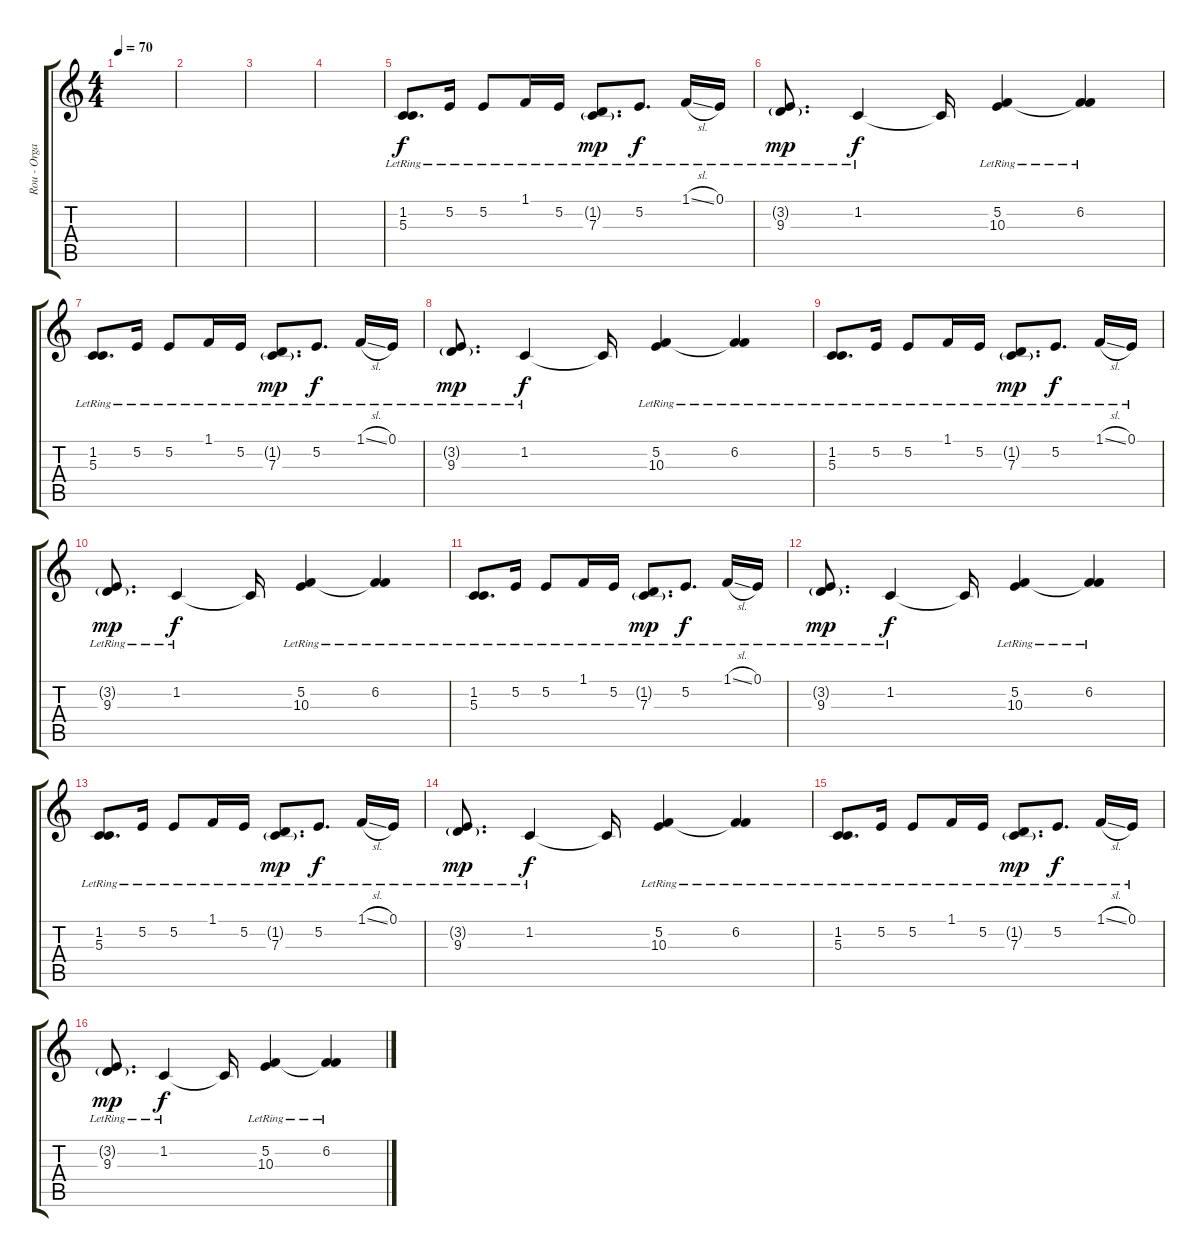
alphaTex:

\track ("Rou - Organ" "Rou - Orga") {instrument drawbarorgan}
\staff {score tabs}
\tuning (E4 B3 G3 D3 A2 E2) {hide}
\ts (4 4)
\tempo 70
\clef g2
\ks c
|
|
|
|
(1.2{lr} 5.3{lr}).8{d} 5.2{lr}.16 5.2{lr}.8 1.1{lr}.16 5.2{lr}.16 (1.2{g lr} 7.3{lr}).8{d dy mp} 5.2{lr}.8{d dy f} 1.1{sl lr}.16 0.1{lr}.16 |
(3.2{g lr} 9.3{lr}).8{d dy mp} 1.2{lr}.4{dy f} 1.2{t}.16 (5.2{lr} 10.3{lr}).4 (6.2{lr} 10.3{t}).4 |
(1.2{lr} 5.3{lr}).8{d} 5.2{lr}.16 5.2{lr}.8 1.1{lr}.16 5.2{lr}.16 (1.2{g lr} 7.3{lr}).8{d dy mp} 5.2{lr}.8{d dy f} 1.1{sl lr}.16 0.1{lr}.16 |
(3.2{g lr} 9.3{lr}).8{d dy mp} 1.2{lr}.4{dy f} 1.2{t}.16 (5.2{lr} 10.3{lr}).4 (6.2{lr} 10.3{t}).4 |
(1.2{lr} 5.3{lr}).8{d} 5.2{lr}.16 5.2{lr}.8 1.1{lr}.16 5.2{lr}.16 (1.2{g lr} 7.3{lr}).8{d dy mp} 5.2{lr}.8{d dy f} 1.1{sl lr}.16 0.1{lr}.16 |
(3.2{g lr} 9.3{lr}).8{d dy mp} 1.2{lr}.4{dy f} 1.2{t}.16 (5.2{lr} 10.3{lr}).4 (6.2{lr} 10.3{t}).4 |
(1.2{lr} 5.3{lr}).8{d} 5.2{lr}.16 5.2{lr}.8 1.1{lr}.16 5.2{lr}.16 (1.2{g lr} 7.3{lr}).8{d dy mp} 5.2{lr}.8{d dy f} 1.1{sl lr}.16 0.1{lr}.16 |
(3.2{g lr} 9.3{lr}).8{d dy mp} 1.2{lr}.4{dy f} 1.2{t}.16 (5.2{lr} 10.3{lr}).4 (6.2{lr} 10.3{t}).4 |
(1.2{lr} 5.3{lr}).8{d} 5.2{lr}.16 5.2{lr}.8 1.1{lr}.16 5.2{lr}.16 (1.2{g lr} 7.3{lr}).8{d dy mp} 5.2{lr}.8{d dy f} 1.1{sl lr}.16 0.1{lr}.16 |
(3.2{g lr} 9.3{lr}).8{d dy mp} 1.2{lr}.4{dy f} 1.2{t}.16 (5.2{lr} 10.3{lr}).4 (6.2{lr} 10.3{t}).4 |
(1.2{lr} 5.3{lr}).8{d} 5.2{lr}.16 5.2{lr}.8 1.1{lr}.16 5.2{lr}.16 (1.2{g lr} 7.3{lr}).8{d dy mp} 5.2{lr}.8{d dy f} 1.1{sl lr}.16 0.1{lr}.16 |
(3.2{g lr} 9.3{lr}).8{d dy mp} 1.2{lr}.4{dy f} 1.2{t}.16 (5.2{lr} 10.3{lr}).4 (6.2{lr} 10.3{t}).4
